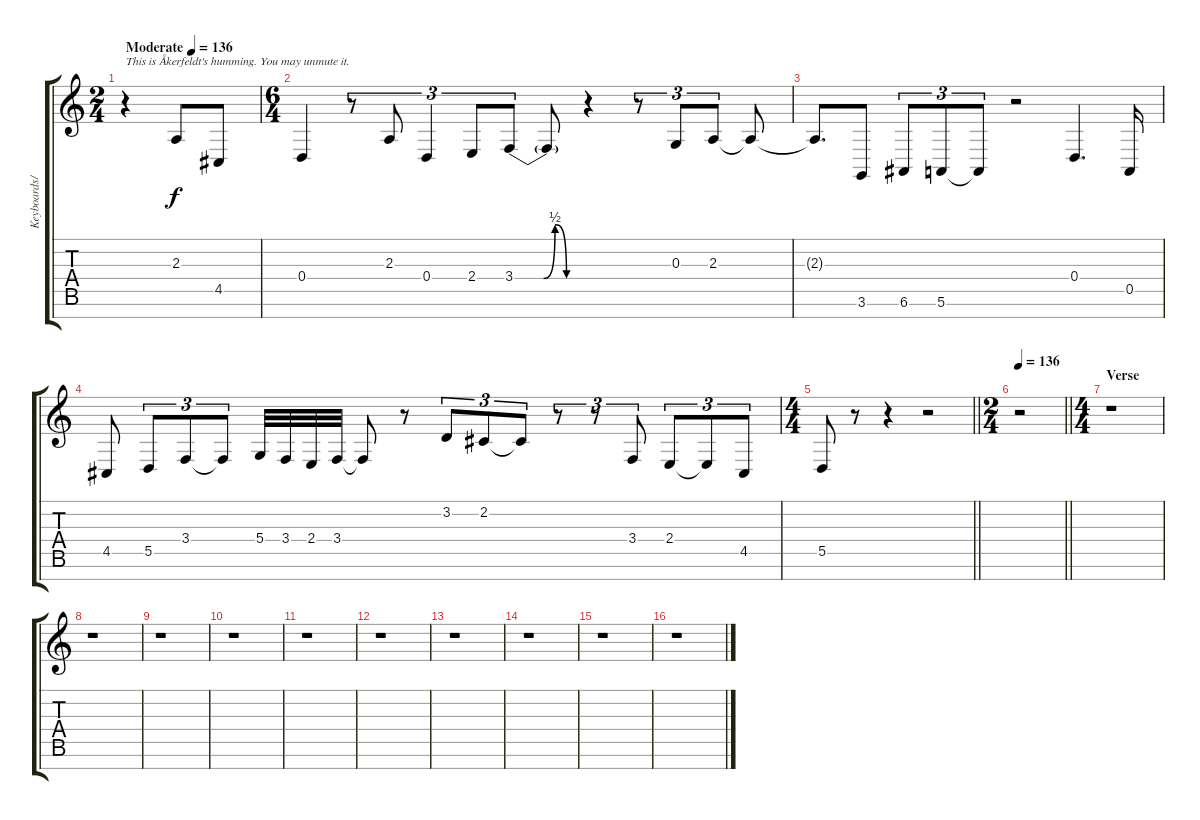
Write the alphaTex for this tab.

\track ("Keyboards/Others" "Keyboards/") {instrument stringensemble1}
\staff {score tabs}
\tuning (E4 B3 G3 D3 A2 E2 E2) {hide}
\ts (2 4)
\tempo (136 "Moderate")
\tempo 68
\tempo (136 "Moderate")
\clef g2
\ks c
r.4{txt "This is Åkerfeldt's humming. You may unmute it." dy f instrument voiceoohs} 2.3.8 4.5.8 |
\ts (6 4)
0.4.4 r.8{tu (3 2)} 2.3.8{tu (3 2)} 0.4.4{tu (3 2)} 2.4.8{tu (3 2)} 3.4{be (custom 0 0 15 0 25 0 35 2 45 0 60 0)}.8{tu (3 2)} 3.4{t}.8 r.4 r.8{tu (3 2)} 0.3.8{tu (3 2)} 2.3.8{tu (3 2)} 2.3{t}.8 |
2.3{t}.8{d} 3.6.8 6.6.8{tu (3 2)} 5.6.8{tu (3 2)} 5.6{t}.8{tu (3 2)} r.2 0.4.4{d} 0.5.16 |
4.5.8 5.5.8{tu (3 2)} 3.4.8{tu (3 2)} 3.4{t}.8{tu (3 2)} 5.4.32 3.4.32 2.4.32 3.4.32 3.4{t}.8 r.8 3.2.8{tu (3 2)} 2.2.8{tu (3 2)} 2.2{t}.8{tu (3 2)} r.8{tu (3 2)} r.8{tu (3 2)} 3.4.8{tu (3 2)} 2.4.8{tu (3 2)} 2.4{t}.8{tu (3 2)} 4.5.8{tu (3 2)} |
\ts (4 4)
\barLineRight lightlight
5.5.8 r.8 r.4 r.2 |
\ts (2 4)
\tempo 136
\barLineRight lightlight
r.2 |
\ts (4 4)
\section ("" "Verse")
r.1 |
r.1 |
r.1 |
r.1 |
r.1 |
r.1 |
r.1 |
r.1 |
r.1 |
r.1
